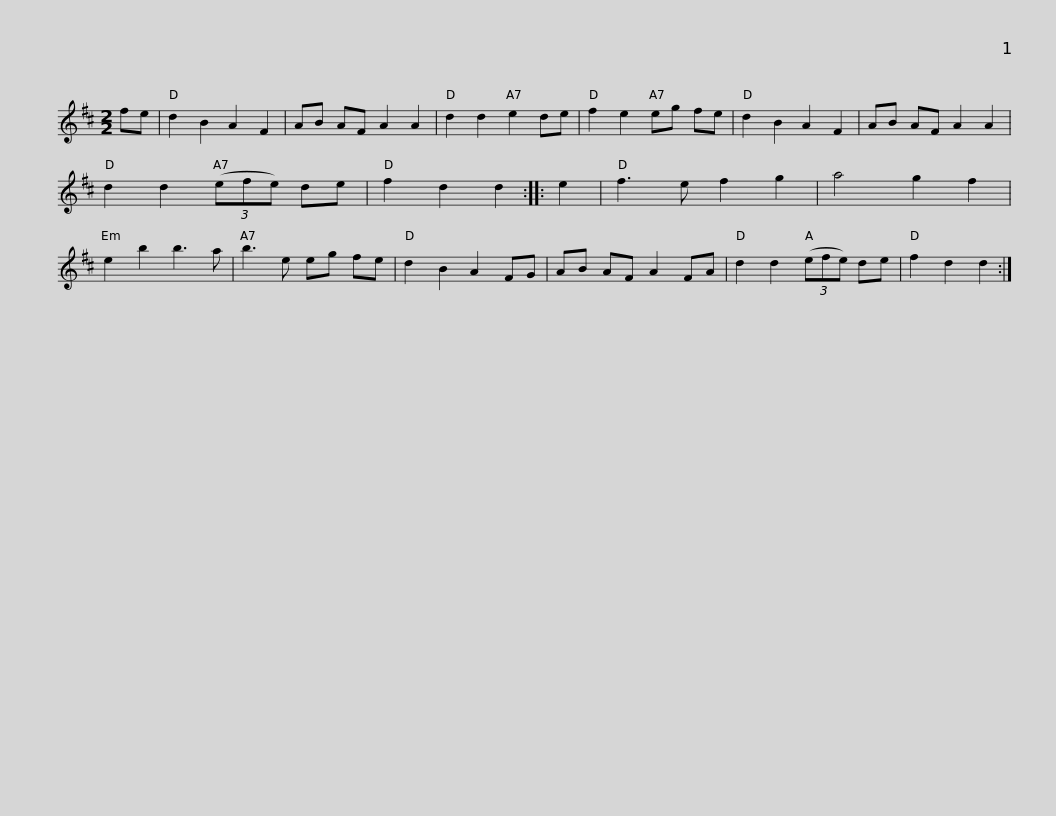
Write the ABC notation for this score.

X:1
L:1/8
M:2/2
I:linebreak $
K:D
V:1 treble
V:1
 fe | d2 B2 A2 F2 | AB AF A2 A2 | d2 d2 e2 de | f2 e2 eg fe | %5
 d2 B2 A2 F2 | AB AF A2 A2 | d2 d2 (3(efe) de |$ f2 d2 d2 :: e2 | %10
 f3 e f2 g2 | a4 g2 f2 | e2 b2 b3 a | b3 e eg fe | d2 B2 A2 FG | %15
 AB AF A2 FA |$ d2 d2 (3(efe) de | f2 d2 d2 :| %18
